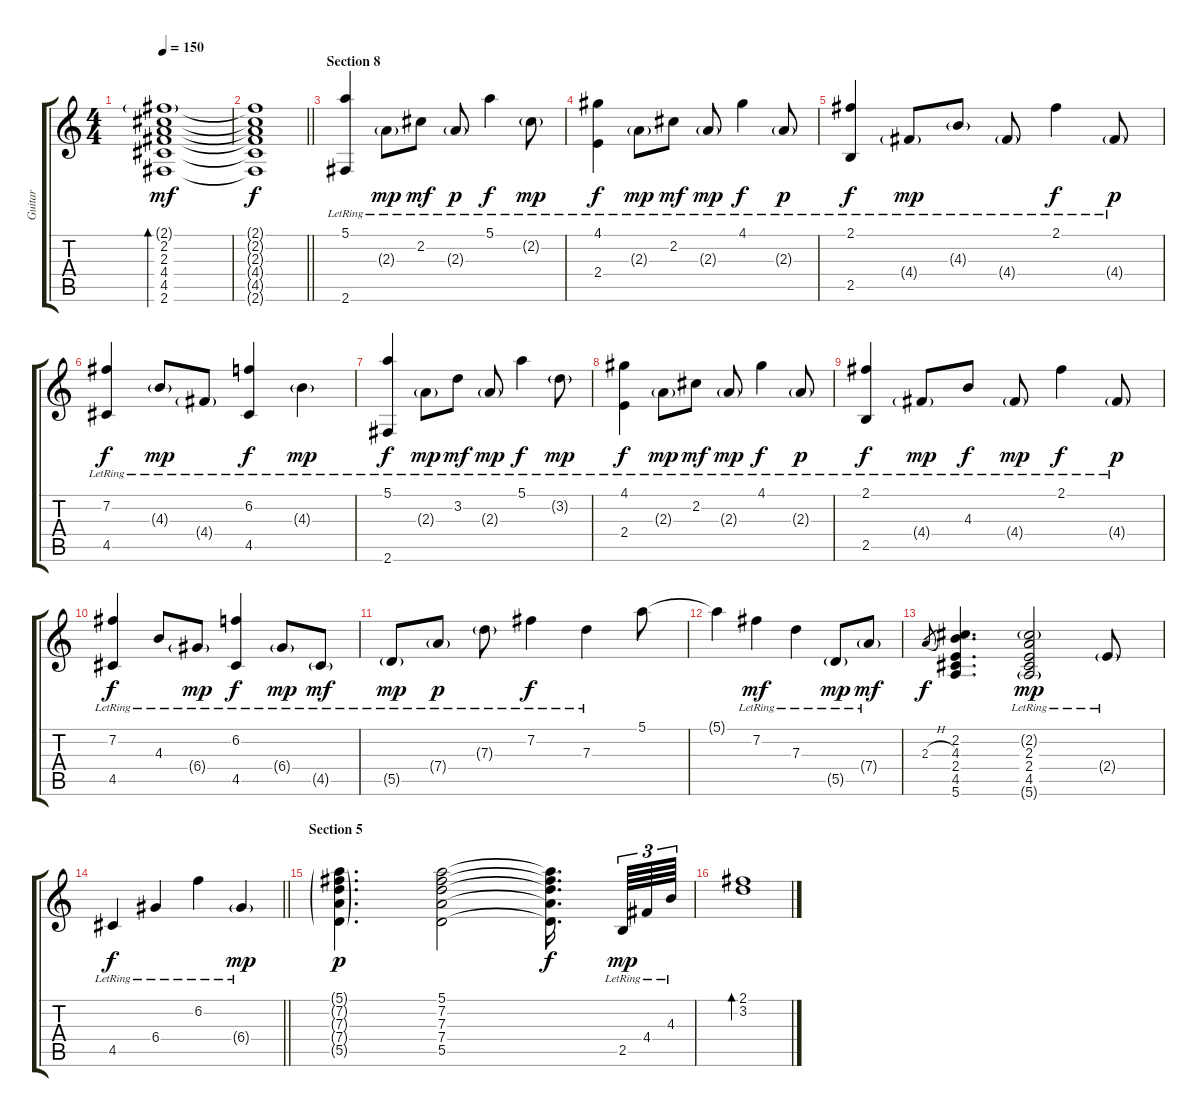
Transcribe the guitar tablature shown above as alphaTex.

\track ("Guitar" "Guitar") {instrument acousticguitarnylon}
\staff {score tabs}
\tuning (E4 B3 G3 D3 A2 E2) {hide}
\ts (4 4)
\tempo 150
\clef g2
\ks c
(2.1{g} 2.2 2.3 4.4 4.5 2.6).1{bd 30 dy mf} |
\barLineRight lightlight
(2.1{t} 2.2{t} 2.3{t} 4.4{t} 4.5{t} 2.6{t}).1{dy f} |
\section ("" "Section 8")
(5.1{lr} 2.6{lr}).4 2.3{g lr}.8{dy mp} 2.2{lr}.8{dy mf} 2.3{g lr}.8{dy p} 5.1{lr}.4{dy f} 2.2{g lr}.8{dy mp} |
(4.1{lr} 2.4{lr}).4{dy f} 2.3{g lr}.8{dy mp} 2.2{lr}.8{dy mf} 2.3{g lr}.8{dy mp} 4.1{lr}.4{dy f} 2.3{g lr}.8{dy p} |
(2.1{lr} 2.5{lr}).4{dy f} 4.4{g lr}.8{dy mp} 4.3{g lr}.8 4.4{g lr}.8 2.1{lr}.4{dy f} 4.4{g lr}.8{dy p} |
(7.2{lr} 4.5{lr}).4{dy f} 4.3{g lr}.8{dy mp} 4.4{g lr}.8 (6.2{lr} 4.5{lr}).4{dy f} 4.3{g lr}.4{dy mp} |
(5.1{lr} 2.6{lr}).4{dy f} 2.3{g lr}.8{dy mp} 3.2{lr}.8{dy mf} 2.3{g lr}.8{dy mp} 5.1{lr}.4{dy f} 3.2{g lr}.8{dy mp} |
(4.1{lr} 2.4{lr}).4{dy f} 2.3{g lr}.8{dy mp} 2.2{lr}.8{dy mf} 2.3{g lr}.8{dy mp} 4.1{lr}.4{dy f} 2.3{g lr}.8{dy p} |
(2.1{lr} 2.5{lr}).4{dy f} 4.4{g lr}.8{dy mp} 4.3{lr}.8{dy f} 4.4{g lr}.8{dy mp} 2.1{lr}.4{dy f} 4.4{g lr}.8{dy p} |
(7.2{lr} 4.5{lr}).4{dy f} 4.3{lr}.8 6.4{g lr}.8{dy mp} (6.2{lr} 4.5{lr}).4{dy f} 6.4{g lr}.8{dy mp} 4.5{g lr}.8{dy mf} |
5.5{g lr}.8{dy mp} 7.4{g lr}.8{dy p} 7.3{g lr}.8 7.2{lr}.4{dy f} 7.3{lr}.4 5.1.8 |
5.1{t}.4 7.2{lr}.4{dy mf} 7.3{lr}.4 5.5{g lr}.8{dy mp} 7.4{g lr}.8{dy mf} |
2.3{h}.8{gr dy f} (2.2 4.3 2.4 4.5 5.6).4{d} (2.2{g lr} 2.3{lr} 2.4 4.5{lr} 5.6{g lr}).2{dy mp} 2.4{g lr}.8 |
\barLineRight lightlight
4.5{lr}.4{dy f} 6.4{lr}.4 6.2{lr}.4 6.4{g lr}.4{dy mp} |
\section ("" "Section 5")
(5.1{g} 7.2{g} 7.3{g} 7.4{g} 5.5{g}).4{d dy p} (5.1 7.2 7.3 7.4 5.5).2 (5.1{t} 7.2{t} 7.3{t} 7.4{t} 5.5{t}).16{d dy f beam splitsecondary} 2.5{lr}.64{tu (3 2) dy mp} 4.4{lr}.64{tu (3 2)} 4.3{lr}.64{tu (3 2)} |
(2.1 3.2).1{bd 30}
